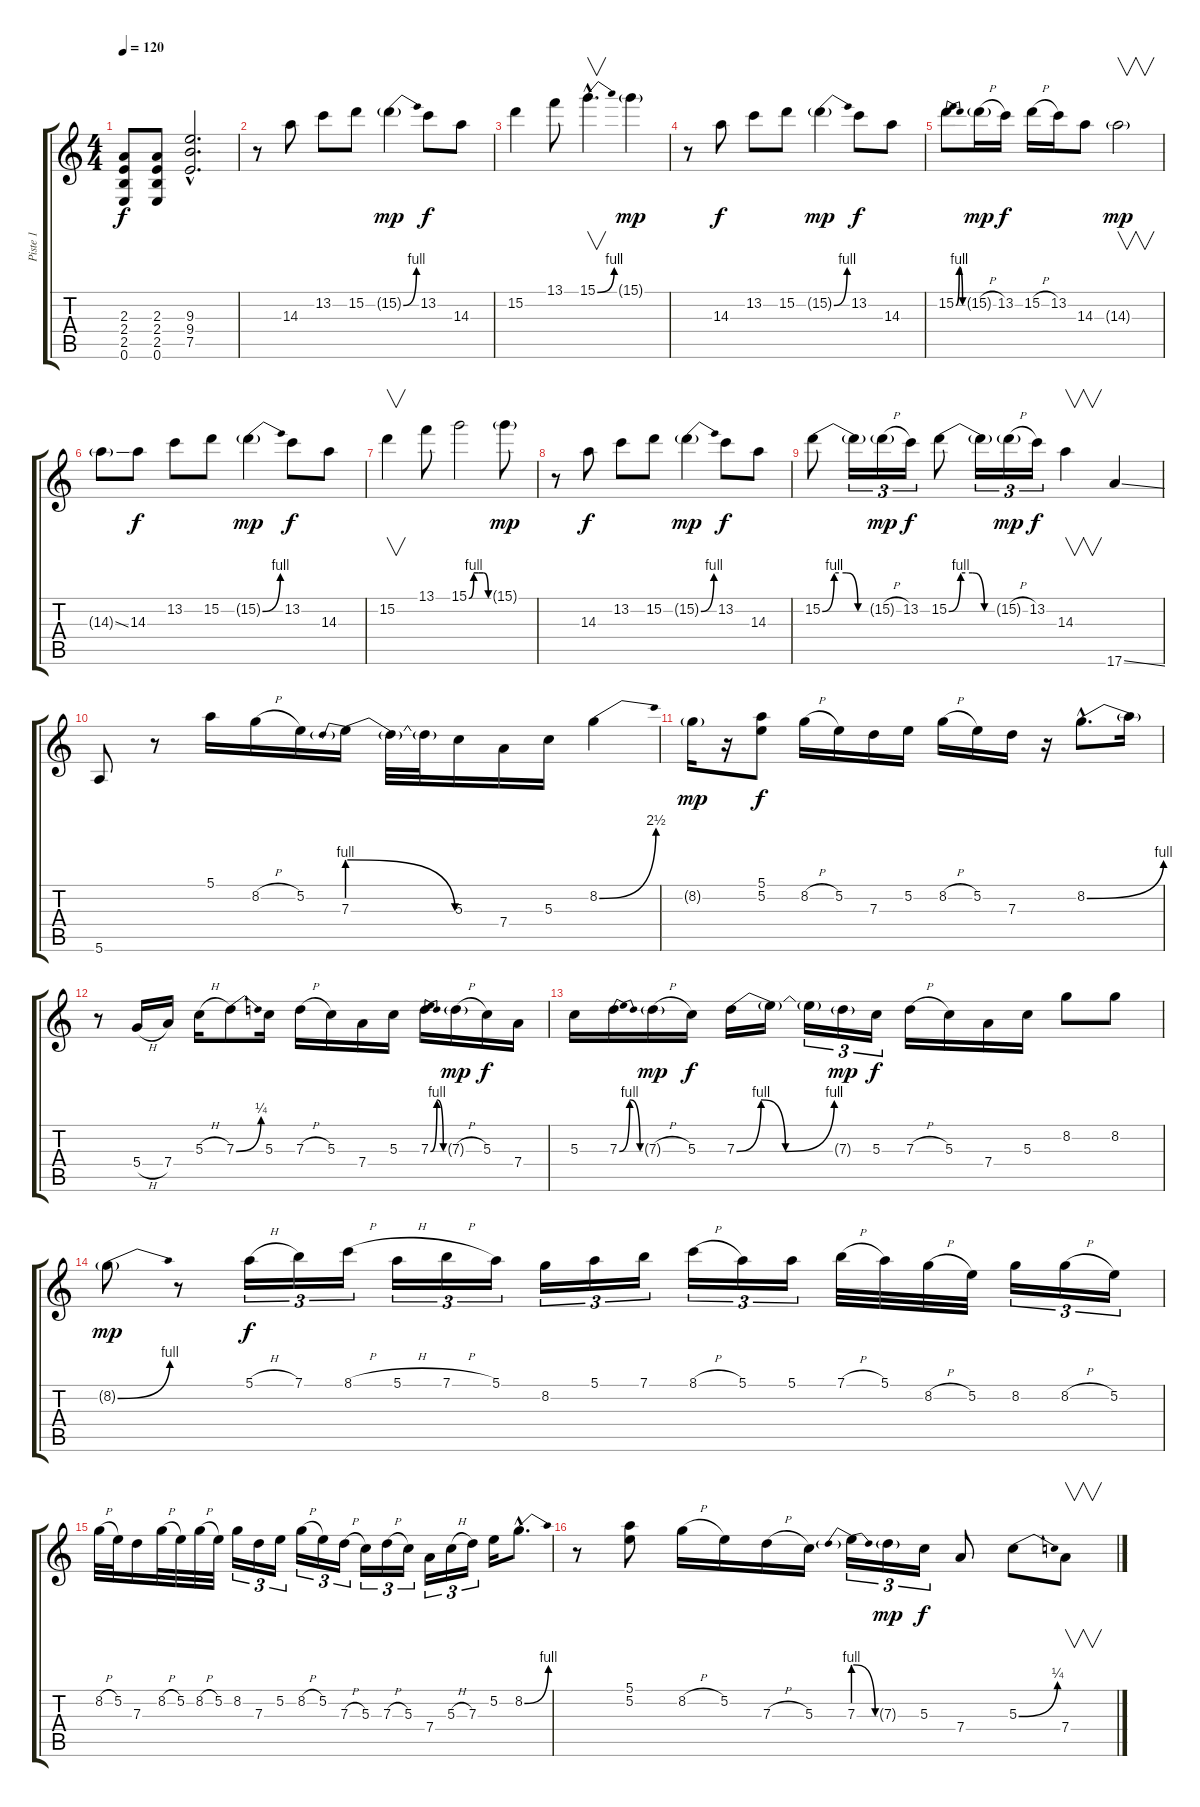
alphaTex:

\track ("Piste 1" "Piste 1") {instrument distortionguitar}
\staff {score tabs}
\tuning (E4 B3 G3 D3 A2 E2) {hide}
\ts (4 4)
\tempo 120
\clef g2
\ks c
(2.3 2.4 2.5 0.6).8{dy f} (2.3 2.4 2.5 0.6).8 (9.3{hac} 9.4{hac} 7.5{hac}).2{d} |
r.8 14.3.8 13.2.8 15.2.8 15.2{be (bend 0 0 60 4) g}.4{dy mp} 13.2.8{dy f} 14.3.8 |
15.2.4 13.1.8 15.1{be (bend 0 0 60 4) hac}.4{v d} 15.1{g}.4{dy mp} |
r.8 14.3.8{dy f} 13.2.8 15.2.8 15.2{be (bend 0 0 60 4) g}.4{dy mp} 13.2.8{dy f} 14.3.8 |
15.2{be (bendrelease 0 0 30 4 30 4 60 0)}.8 15.2{h g}.16{dy mp} 13.2.16{dy f} 15.2{h}.16 13.2.16 14.3.8 14.3{g}.2{v dy mp} |
14.3{ss g}.8 14.3.8{dy f} 13.2.8 15.2.8 15.2{be (bend 0 0 60 4) g}.4{dy mp} 13.2.8{dy f} 14.3.8 |
15.2.4{v} 13.1.8 15.1{be (custom 0 0 15 4 30 4 45 4 60 0)}.2 15.1{g}.8{dy mp} |
r.8 14.3.8{dy f} 13.2.8 15.2.8 15.2{be (bend 0 0 60 4) g}.4{dy mp} 13.2.8{dy f} 14.3.8 |
15.2{be (custom 0 0 15 4 30 4 45 0 60 0)}.8 15.2{t}.16{tu (3 2)} 15.2{h g}.16{tu (3 2) dy mp} 13.2.16{tu (3 2) dy f} 15.2{be (custom 0 0 15 4 30 4 45 0 60 0)}.8 15.2{t}.16{tu (3 2)} 15.2{h g}.16{tu (3 2) dy mp} 13.2.16{tu (3 2) dy f} 14.3.4{v} 17.6{ss}.4 |
5.6.8 r.8 5.1.16 8.2{h}.16 5.2.16 7.3{be (prebendrelease 0 4 60 0)}.16 7.3{t}.32 7.3{t}.32 5.3.16 7.4.16 5.3.16 8.2{be (bend 0 0 60 10)}.4 |
8.2{g}.16{dy mp} r.16 (5.1 5.2).8{dy f} 8.2{h}.16 5.2.16 7.3.16 5.2.16 8.2{h}.16 5.2.16 7.3.16 r.16 8.2{be (bend 0 0 60 4) hac}.8{d} 8.2{t}.16 |
r.8 5.4{h}.16 7.4.16 5.3{h}.16 7.3{be (bend 0 0 60 1)}.8 5.3.16 7.3{h}.16 5.3.16 7.4.16 5.3.16 7.3{be (bendrelease 0 0 30 4 30 4 60 0)}.16 7.3{h g}.16{dy mp} 5.3.16{dy f} 7.4.16 |
5.3.16 7.3{be (bendrelease 0 0 30 4 30 4 60 0)}.16 7.3{h g}.16{dy mp} 5.3.16{dy f} 7.3{be (custom 0 0 15 4 30 0 60 4)}.16 7.3{t}.16 7.3{t}.16{tu (3 2)} 7.3{g}.16{tu (3 2) dy mp} 5.3.16{tu (3 2) dy f} 7.3{h}.16 5.3.16 7.4.16 5.3.16 8.2.8 8.2.8 |
8.2{be (bend 0 0 60 4) g}.8{dy mp} r.8 5.1{h}.16{tu (3 2) dy f} 7.1.16{tu (3 2)} 8.1{h}.16{tu (3 2)} 5.1{h}.16{tu (3 2)} 7.1{h}.16{tu (3 2)} 5.1.16{tu (3 2)} 8.2.16{tu (3 2)} 5.1.16{tu (3 2)} 7.1.16{tu (3 2)} 8.1{h}.16{tu (3 2)} 5.1.16{tu (3 2)} 5.1.16{tu (3 2)} 7.1{h}.32 5.1.32 8.2{h}.32 5.2.32 8.2.16{tu (3 2)} 8.2{h}.16{tu (3 2)} 5.2.16{tu (3 2)} |
8.2{h}.32 5.2.32 7.3.16 8.2{h}.32 5.2.32 8.2{h}.32 5.2.32 8.2.16{tu (3 2)} 7.3.16{tu (3 2)} 5.2.16{tu (3 2)} 8.2{h}.16{tu (3 2)} 5.2.16{tu (3 2)} 7.3{h}.16{tu (3 2)} 5.3.16{tu (3 2)} 7.3{h}.16{tu (3 2)} 5.3.16{tu (3 2)} 7.4.16{tu (3 2)} 5.3{h}.16{tu (3 2)} 7.3.16{tu (3 2)} 5.2.16 8.2{be (bend 0 0 60 4) hac}.8{d} |
r.8 (5.1 5.2).8 8.2{h}.16 5.2.16 7.3{h}.16 5.3.16 7.3{be (prebendrelease 0 4 60 0)}.16{tu (3 2)} 7.3{g}.16{tu (3 2) dy mp} 5.3.16{tu (3 2) dy f} 7.4.8 5.3{be (bend 0 0 60 1)}.8 7.4.8{v}
